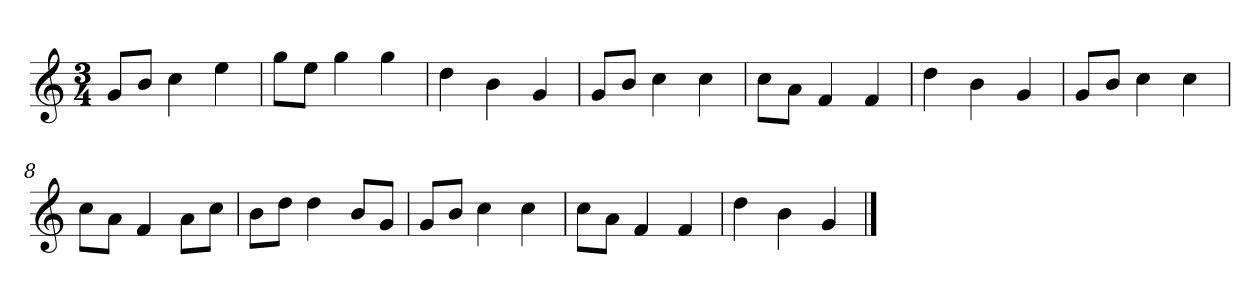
**kern
*part1
*staff1
*clefG2
*k[]
*C:
*M3/4
=
8g/L
8b/J
4cc
4ee
=2
8gg\L
8ee\J
4gg
4gg
=3
4dd
4b
4g
=4y
8g/L
8b/J
4cc
4cc
=5
8cc\L
8a\J
4f
4f
=6
4dd
4b
4g
=7y
8g/L
8b/J
4cc
4cc
=8
8cc\L
8a\J
4f
8a\L
8cc\J
=9
8b\L
8dd\J
4dd
8b/L
8g/J
=10y
8g/L
8b/J
4cc
4cc
=11
8cc\L
8a\J
4f
4f
=12
4dd
4b
4g
==
*-
